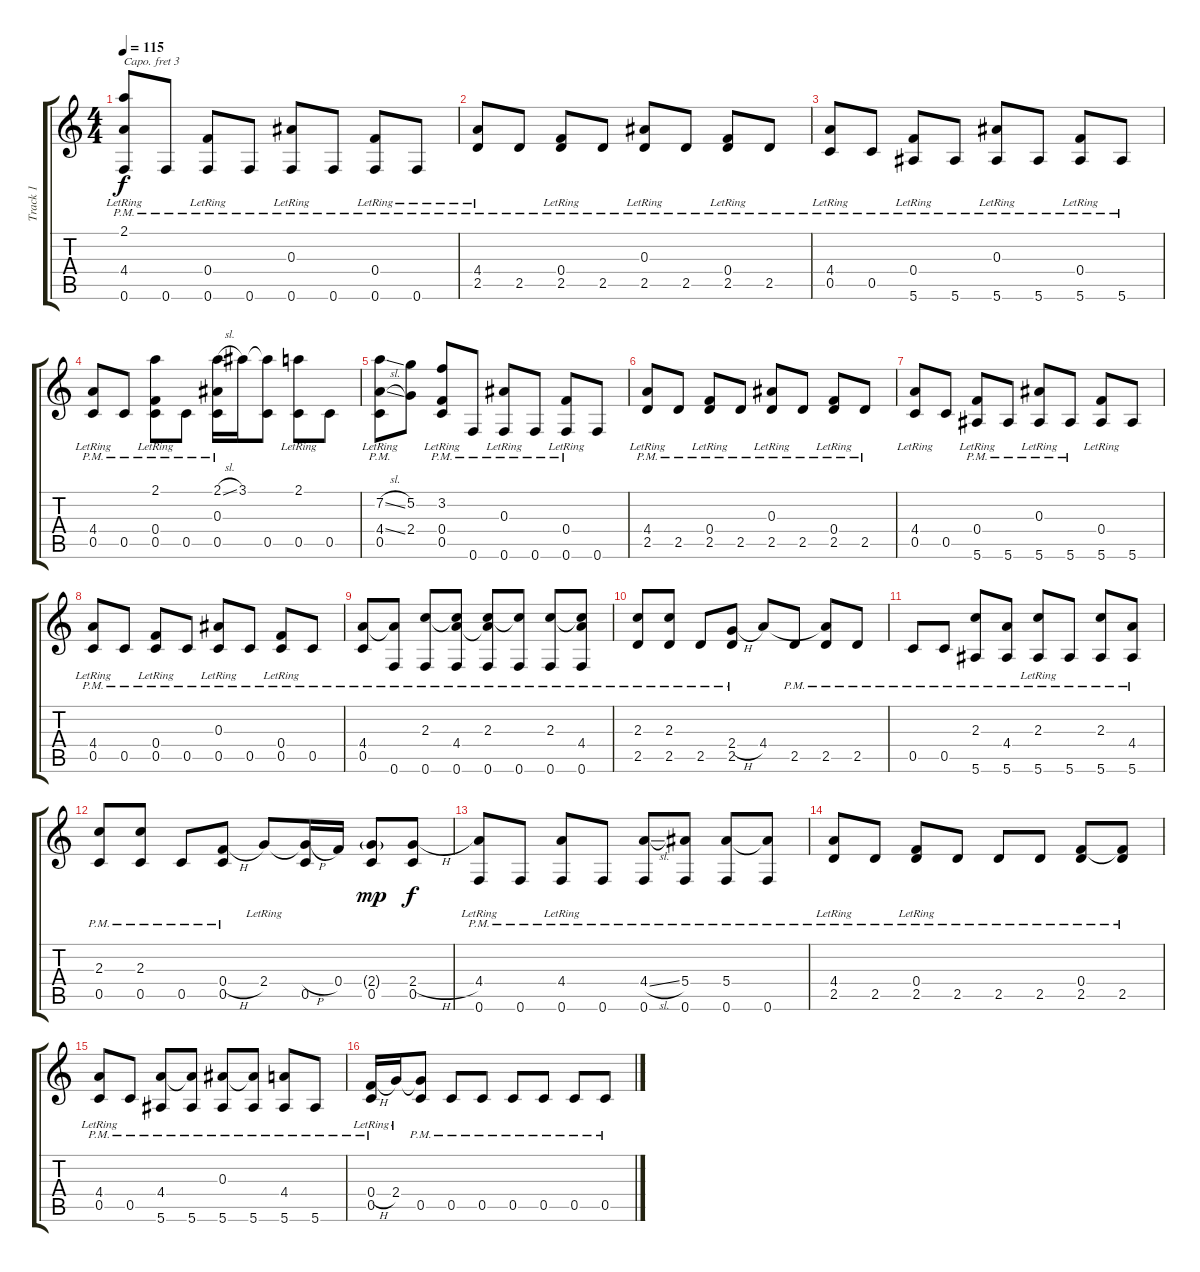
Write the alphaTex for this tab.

\track ("Track 1" "Track 1") {instrument electricguitarclean}
\staff {score tabs}
\capo 3
\tuning (E4 B3 G3 D3 A2 D2) {hide}
\ts (4 4)
\tempo 115
\clef g2
\ks c
(2.1{lr} 4.4{lr} 0.6{pm}).8{dy f} 0.6{pm}.8 (0.4{lr} 0.6{pm}).8 0.6{pm}.8 (0.3{lr} 0.6{pm}).8 0.6{pm}.8 (0.4{lr} 0.6{pm lr}).8 0.6{pm lr}.8 |
(4.4{lr} 2.5{pm}).8 2.5{pm}.8 (0.4{lr} 2.5{pm}).8 2.5{pm}.8 (0.3{lr} 2.5{pm}).8 2.5{pm}.8 (0.4{lr} 2.5{pm}).8 2.5{pm}.8 |
(4.4{lr} 0.5{pm}).8 0.5{pm}.8 (0.4{lr} 5.6{pm}).8 5.6{pm}.8 (0.3{lr} 5.6{pm}).8 5.6{pm}.8 (0.4{lr} 5.6{pm}).8 5.6{pm}.8 |
(4.4{lr} 0.5{pm}).8 0.5{pm}.8 (2.1{lr} 0.4 0.5{pm}).8 0.5{pm}.8 (2.1{sl} 0.3 0.5{pm}).16 3.1.16 (3.1{t} 0.5).8 (2.1{lr} 0.5).8 0.5.8 |
(7.2{sl lr} 4.4{sl lr} 0.5{pm}).8 (5.2 2.4).8 (3.2{lr} 0.4{lr} 0.5{pm}).8 0.6{pm}.8 (0.3{lr} 0.6{pm}).8 0.6{pm}.8 (0.4{lr} 0.6{pm}).8 0.6.8 |
(4.4{lr} 2.5{pm}).8 2.5{pm}.8 (0.4{lr} 2.5{pm}).8 2.5{pm}.8 (0.3{lr} 2.5{pm}).8 2.5{pm}.8 (0.4{lr} 2.5{pm}).8 2.5{pm}.8 |
(4.4{lr} 0.5).8 0.5.8 (0.4{lr} 5.6{pm}).8 5.6{pm}.8 (0.3{lr} 5.6{pm}).8 5.6{pm}.8 (0.4{lr} 5.6).8 5.6.8 |
(4.4{lr} 0.5{pm}).8 0.5{pm}.8 (0.4{lr} 0.5{pm}).8 0.5{pm}.8 (0.3{lr} 0.5{pm}).8 0.5{pm}.8 (0.4{lr} 0.5{pm}).8 0.5{pm}.8 |
(4.4 0.5{pm}).8 (4.4{t} 0.6{pm}).8 (2.3 0.6{pm}).8 (2.3{t} 4.4 0.6{pm}).8 (2.3 4.4{t} 0.6{pm}).8 (2.3{t} 0.6{pm}).8 (2.3 0.6{pm}).8 (2.3{t} 4.4 0.6{pm}).8 |
(2.3 2.5{pm}).8 (2.3 2.5{pm}).8 2.5{pm}.8 (2.4{h} 2.5{pm}).8 4.4.8 2.5{pm}.8 (4.4{t} 2.5{pm}).8 2.5{pm}.8 |
0.5{pm}.8 0.5{pm}.8 (2.3 5.6{pm}).8 (4.4 5.6{pm}).8 (2.3{lr} 5.6{pm}).8 5.6{pm}.8 (2.3 5.6{pm}).8 (4.4 5.6{pm}).8 |
(2.3 0.5{pm}).8 (2.3 0.5{pm}).8 0.5{pm}.8 (0.4{h} 0.5{pm}).8 2.4{lr}.8 (2.4{h t} 0.5).16 0.4.16 (2.4{g} 0.5).8{dy mp} (2.4{h} 0.5).8{dy f} |
(4.4{lr} 0.6{pm}).8 0.6{pm}.8 (4.4{lr} 0.6{pm}).8 0.6{pm}.8 (4.4{sl} 0.6{pm}).8 (5.4 0.6{pm}).8 (5.4 0.6{pm}).8 (5.4{t} 0.6{pm}).8 |
(4.4{lr} 2.5{pm}).8 2.5{pm}.8 (0.4{lr} 2.5{pm}).8 2.5{pm}.8 2.5{pm}.8 2.5{pm}.8 (0.4 2.5{pm}).8 (0.4{t} 2.5{pm}).8 |
(4.4{lr} 0.5{pm}).8 0.5{pm}.8 (4.4 5.6{pm}).8 (4.4{t} 5.6{pm}).8 (0.3 5.6{pm}).8 (0.3{t} 5.6{pm}).8 (4.4 5.6{pm}).8 5.6{pm}.8 |
(0.4{h lr} 0.5{pm}).16 2.4{lr}.16 (2.4{t} 0.5{pm}).8 0.5{pm}.8 0.5{pm}.8 0.5{pm}.8 0.5{pm}.8 0.5{pm}.8 0.5{pm}.8
